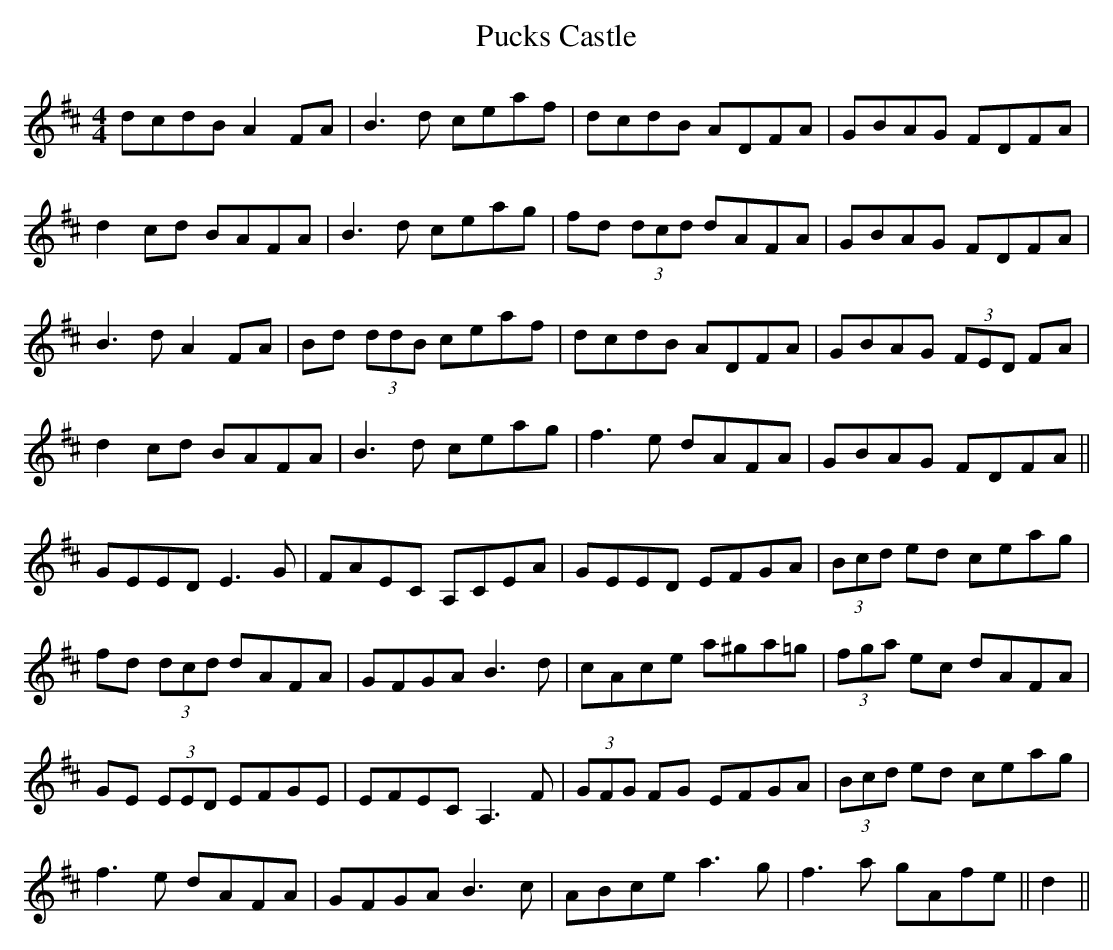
X:1
T: Pucks Castle
M: 4/4
L: 1/8
K: Dmaj
dcdB A2 FA | B3 d ceaf | dcdB ADFA | GBAG FDFA |
d2 cd BAFA | B3 d ceag | fd (3dcd dAFA | GBAG FDFA |
B3 d A2 FA | Bd (3ddB ceaf | dcdB ADFA | GBAG (3FED FA |
d2 cd BAFA | B3 d ceag | f3 e dAFA | GBAG FDFA ||
GEED E3 G | FAEC A,CEA | GEED EFGA | (3Bcd ed ceag |
fd (3dcd dAFA | GFGA B3 d | cAce a^ga=g | (3fga ec dAFA |
GE (3EED EFGE | EFEC A,3 F | (3GFG FG EFGA | (3Bcd ed ceag |
f3 e dAFA | GFGA B3 c | ABce a3 g | f3 a gAfe || d2 ||
